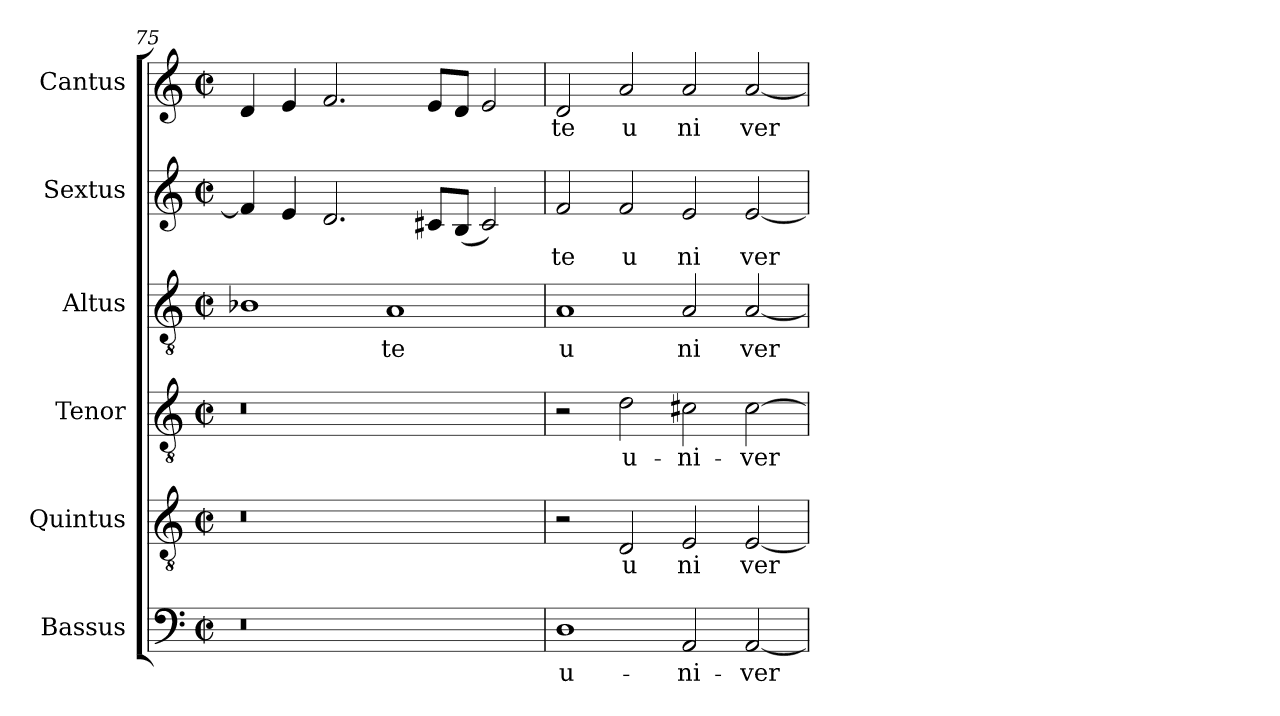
**kern	**text	**kern	**text	**kern	**text	**kern	**text	**kern	**text	**kern	**text
*part6	*part6	*part5	*part5	*part4	*part4	*part3	*part3	*part2	*part2	*part1	*part1
*staff6	*staff6	*staff5	*staff5	*staff4	*staff4	*staff3	*staff3	*staff2	*staff2	*staff1	*staff1
*I"Bassus	*	*I"Quintus	*	*I"Tenor	*	*I"Altus	*	*I"Sextus	*	*I"Cantus	*
*clefF4	*	*clefGv2	*	*clefGv2	*	*clefGv2	*	*clefG2	*	*clefG2	*
*	*	*	*	*	*	*k[]	*	*	*	*	*
*	*	*	*	*	*	*C:	*	*	*	*	*
*M2/2	*	*M2/2	*	*M2/2	*	*M2/2	*	*M2/2	*	*M2/2	*
*met(c|)	*	*met(c|)	*	*met(c|)	*	*met(c|)	*	*met(c|)	*	*met(c|)	*
=75	=75	=75	=75	=75	=75	=75	=75	=75	=75	=75	=75
0r	.	0r	.	0r	.	1B-X	.	4f/]	.	4d/	.
.	.	.	.	.	.	.	.	4e/	.	4e/	.
.	.	.	.	.	.	.	.	2.d/	.	2.f/	.
!	!	!	!	!	!	!	!LO:LY:b:cj	!	!	!	!
.	.	.	.	.	.	1A	te	.	.	.	.
.	.	.	.	.	.	.	.	8c#/L	.	8e/L	.
.	.	.	.	.	.	.	.	(>8B/J	.	8d/J	.
.	.	.	.	.	.	.	.	2c#/)	.	2e/	.
=76	=76	=76	=76	=76	=76	=76	=76	=76	=76	=76	=76
!	!LO:LY:b:cj	!	!	!	!	!	!LO:LY:b:cj	!	!LO:LY:b:cj	!	!LO:LY:b:cj
1D	u-	2r	.	2r	.	1A	u	2f/	te	2d/	te
!	!	!	!LO:LY:b:cj	!	!LO:LY:b:cj	!	!	!	!LO:LY:b:cj	!	!LO:LY:b:cj
.	.	2D/	u	2d\	u-	.	.	2f/	u	2a/	u
!	!LO:LY:b:cj	!	!LO:LY:b:cj	!	!LO:LY:b:cj	!	!LO:LY:b:cj	!	!LO:LY:b:cj	!	!LO:LY:b:cj
2AA/	-ni-	2E/	ni	2c#X\	-ni-	2A/	ni	2e/	ni	2a/	ni
!	!LO:LY:b	!	!LO:LY:b	!	!LO:LY:b	!	!LO:LY:b	!	!LO:LY:b	!	!LO:LY:b
[<2AA/	-ver-	[<2E/	ver	[>2c#\	-ver-	[<2A/	ver	[<2e/	ver	[<2a/	ver
=	=	=	=	=	=	=	=	=	=	=	=
*-	*-	*-	*-	*-	*-	*-	*-	*-	*-	*-	*-
